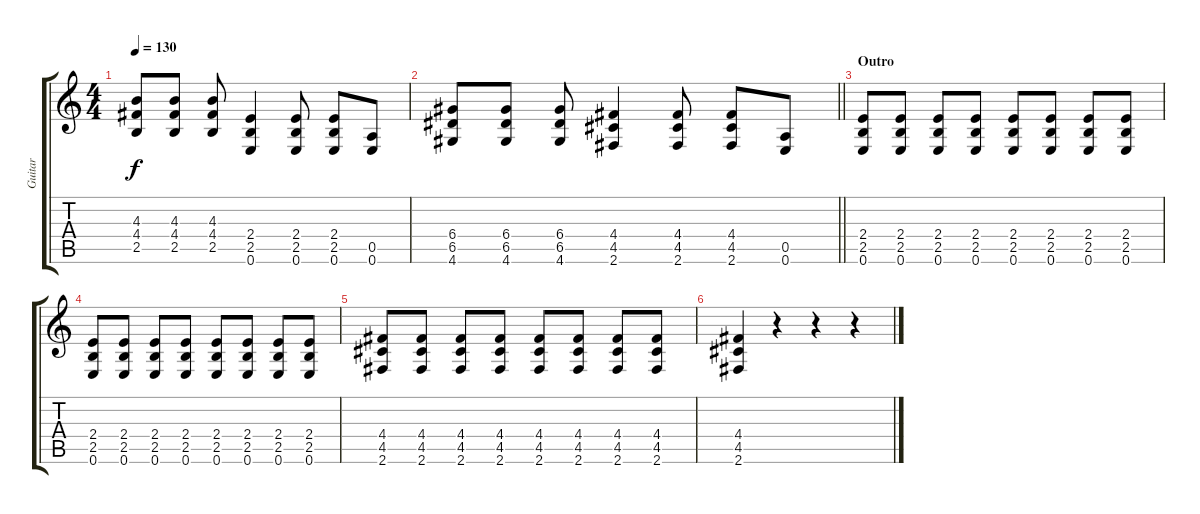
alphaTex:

\track ("Guitar" "Guitar") {instrument distortionguitar}
\staff {score tabs}
\tuning (E4 B3 G3 D3 A2 E2) {hide}
\ts (4 4)
\tempo 130
\clef g2
\ks c
(4.3 4.4 2.5).8{dy f} (4.3 4.4 2.5).8 (4.3 4.4 2.5).8 (2.4 2.5 0.6).4 (2.4 2.5 0.6).8 (2.4 2.5 0.6).8 (0.5 0.6).8 |
\barLineRight lightlight
(6.4 6.5 4.6).8 (6.4 6.5 4.6).8 (6.4 6.5 4.6).8 (4.4 4.5 2.6).4 (4.4 4.5 2.6).8 (4.4 4.5 2.6).8 (0.5 0.6).8 |
\section ("" "Outro")
(2.4 2.5 0.6).8 (2.4 2.5 0.6).8 (2.4 2.5 0.6).8 (2.4 2.5 0.6).8 (2.4 2.5 0.6).8 (2.4 2.5 0.6).8 (2.4 2.5 0.6).8 (2.4 2.5 0.6).8 |
(2.4 2.5 0.6).8 (2.4 2.5 0.6).8 (2.4 2.5 0.6).8 (2.4 2.5 0.6).8 (2.4 2.5 0.6).8 (2.4 2.5 0.6).8 (2.4 2.5 0.6).8 (2.4 2.5 0.6).8 |
(4.4 4.5 2.6).8 (4.4 4.5 2.6).8 (4.4 4.5 2.6).8 (4.4 4.5 2.6).8 (4.4 4.5 2.6).8 (4.4 4.5 2.6).8 (4.4 4.5 2.6).8 (4.4 4.5 2.6).8 |
(4.4 4.5 2.6).4 r.4 r.4 r.4
